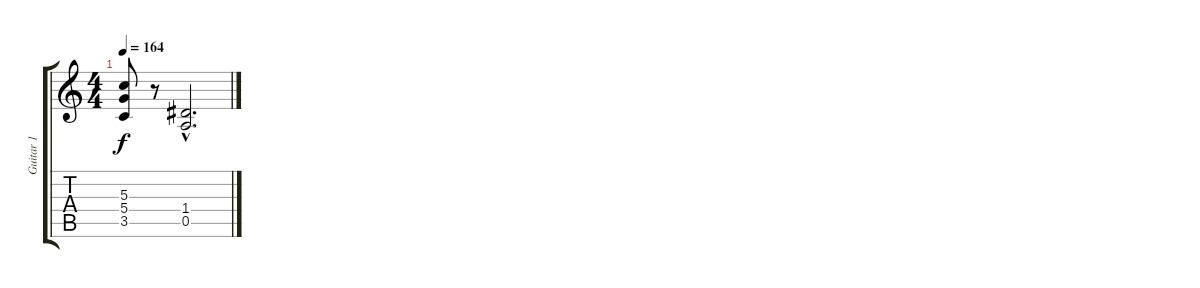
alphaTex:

\track ("Guitar 1" "Guitar 1") {instrument overdrivenguitar}
\staff {score tabs}
\tuning (E4 B3 G3 D3 A2 E2) {hide}
\ts (4 4)
\tempo 164
\clef g2
\ks c
(5.3 5.4 3.5).8{dy f} r.8 (1.4{hac} 0.5{hac}).2{d}
